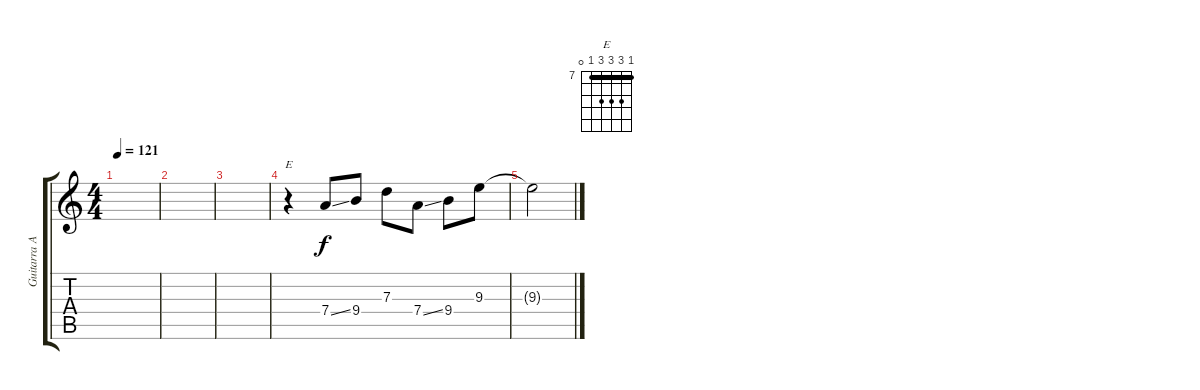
\track ("Guitarra Acustica 1" "Guitarra A") {instrument acousticguitarnylon}
\staff {score tabs}
\tuning (E4 B3 G3 D3 A2 E2) {hide}
\chord ("E" 7 9 9 9 7 0) {firstfret 7 barre 7}
\ts (4 4)
\tempo 121
\clef g2
\ks c
|
|
|
r.4{ch "E"} 7.4{ss}.8 9.4.8 7.3.8 7.4{ss}.8 9.4.8 9.3.8 |
9.3{t}.2
